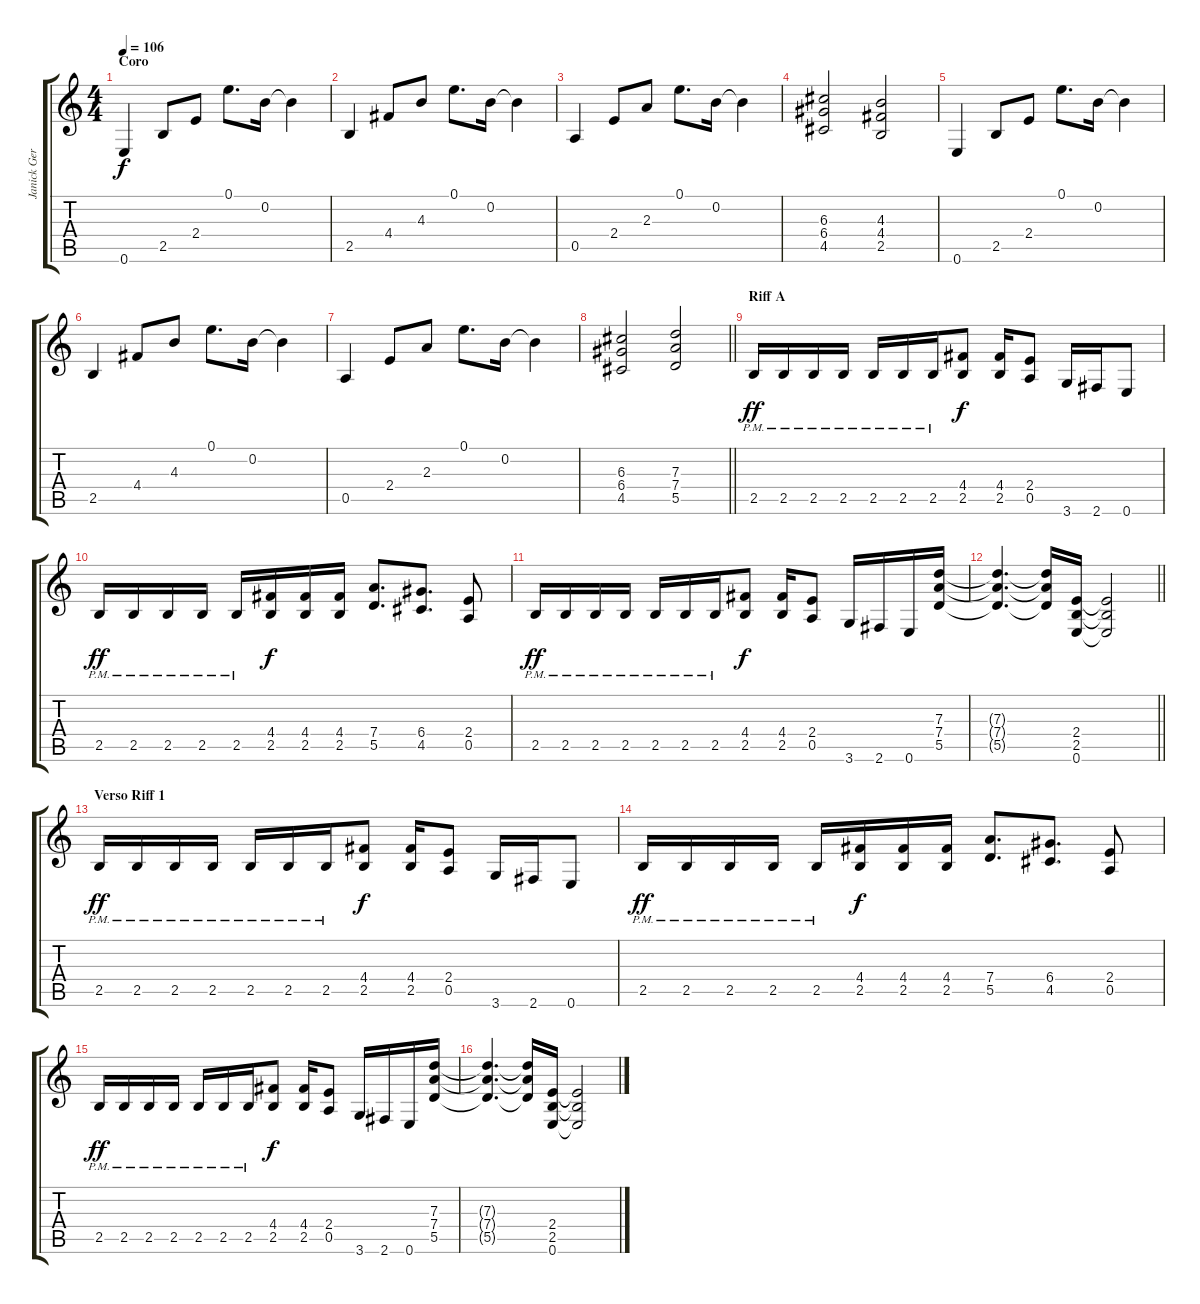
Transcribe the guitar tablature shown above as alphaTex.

\track ("Janick Gers" "Janick Ger") {instrument overdrivenguitar}
\staff {score tabs}
\tuning (E4 B3 G3 D3 A2 E2) {hide}
\ts (4 4)
\section ("" "Coro")
\tempo 106
\clef g2
\ks c
0.6.4{dy f} 2.5.8 2.4.8 0.1.8{d} 0.2.16 0.2{t}.4 |
2.5.4 4.4.8 4.3.8 0.1.8{d} 0.2.16 0.2{t}.4 |
0.5.4 2.4.8 2.3.8 0.1.8{d} 0.2.16 0.2{t}.4 |
(6.3 6.4 4.5).2 (4.3 4.4 2.5).2 |
0.6.4 2.5.8 2.4.8 0.1.8{d} 0.2.16 0.2{t}.4 |
2.5.4 4.4.8 4.3.8 0.1.8{d} 0.2.16 0.2{t}.4 |
0.5.4 2.4.8 2.3.8 0.1.8{d} 0.2.16 0.2{t}.4 |
\barLineRight lightlight
(6.3 6.4 4.5).2 (7.3 7.4 5.5).2 |
\section ("" "Riff A")
2.5{pm}.16{dy ff} 2.5{pm}.16 2.5{pm}.16 2.5{pm}.16 2.5{pm}.16 2.5{pm}.16 2.5{pm}.16 (4.4 2.5).8{dy f} (4.4 2.5).16 (2.4 0.5).8 3.6.16 2.6.16 0.6.8 |
2.5{pm}.16{dy ff} 2.5{pm}.16 2.5{pm}.16 2.5{pm}.16 2.5{pm}.16 (4.4 2.5).16{dy f} (4.4 2.5).16 (4.4 2.5).16 (7.4 5.5).8{d} (6.4 4.5).8{d} (2.4 0.5).8 |
2.5{pm}.16{dy ff} 2.5{pm}.16 2.5{pm}.16 2.5{pm}.16 2.5{pm}.16 2.5{pm}.16 2.5{pm}.16 (4.4 2.5).8{dy f} (4.4 2.5).16 (2.4 0.5).8 3.6.16 2.6.16 0.6.16 (7.3 7.4 5.5).16 |
\barLineRight lightlight
(7.3{t} 7.4{t} 5.5{t}).4{d} (7.3{t} 7.4{t} 5.5{t}).16 (2.4 2.5 0.6).16 (2.4{t} 2.5{t} 0.6{t}).2 |
\section ("" "Verso Riff 1")
2.5{pm}.16{dy ff} 2.5{pm}.16 2.5{pm}.16 2.5{pm}.16 2.5{pm}.16 2.5{pm}.16 2.5{pm}.16 (4.4 2.5).8{dy f} (4.4 2.5).16 (2.4 0.5).8 3.6.16 2.6.16 0.6.8 |
2.5{pm}.16{dy ff} 2.5{pm}.16 2.5{pm}.16 2.5{pm}.16 2.5{pm}.16 (4.4 2.5).16{dy f} (4.4 2.5).16 (4.4 2.5).16 (7.4 5.5).8{d} (6.4 4.5).8{d} (2.4 0.5).8 |
2.5{pm}.16{dy ff} 2.5{pm}.16 2.5{pm}.16 2.5{pm}.16 2.5{pm}.16 2.5{pm}.16 2.5{pm}.16 (4.4 2.5).8{dy f} (4.4 2.5).16 (2.4 0.5).8 3.6.16 2.6.16 0.6.16 (7.3 7.4 5.5).16 |
(7.3{t} 7.4{t} 5.5{t}).4{d} (7.3{t} 7.4{t} 5.5{t}).16 (2.4 2.5 0.6).16 (2.4{t} 2.5{t} 0.6{t}).2
